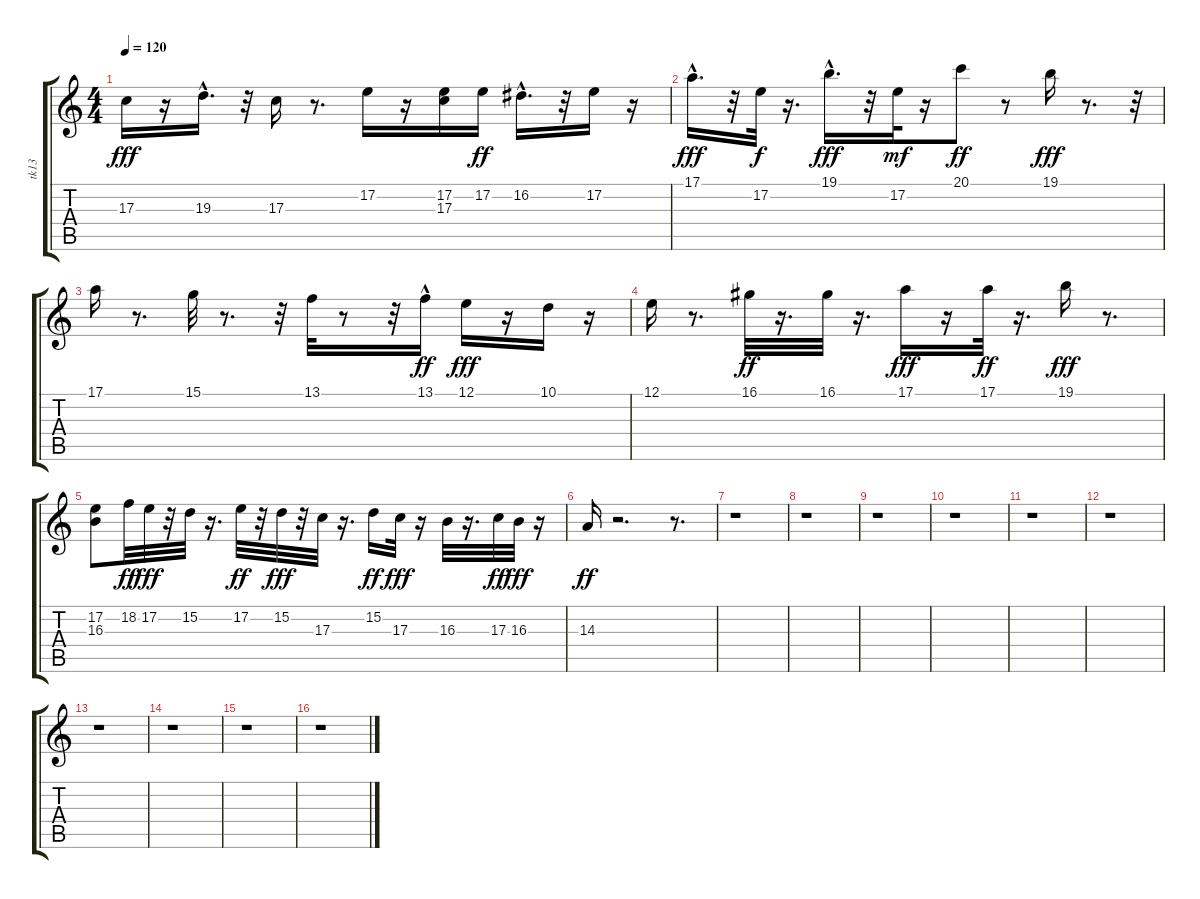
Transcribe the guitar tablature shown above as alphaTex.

\track ("tk13" "tk13") {instrument trumpet}
\staff {score tabs}
\tuning (E4 B3 G3 D3 A2 E2) {hide}
\ts (4 4)
\tempo 120
\clef g2
\ks c
17.3.16{dy fff} r.16 19.3{hac}.16{d} r.32 17.3.16 r.8{d} 17.2.16 r.16 (17.2 17.3).16 17.2.16{dy ff} 16.2{hac}.16{d} r.32 17.2.16 r.16 |
17.1{hac}.16{d dy fff} r.32 17.2.32{dy f} r.16{d} 19.1{hac}.16{d dy fff} r.32 17.2.32{dy mf} r.16 20.1.8{dy ff} r.8 19.1.16{dy fff} r.8{d} r.32 |
17.1.16 r.8{d} 15.1.32 r.8{d} r.32 13.1.32 r.8 r.32 13.1{hac}.16{dy ff} 12.1.16{dy fff} r.16 10.1.16 r.16 |
12.1.16 r.8{d} 16.1.32{dy ff} r.16{d} 16.1.32 r.16{d} 17.1.16{dy fff} r.16 17.1.32{dy ff} r.16{d} 19.1.16{dy fff} r.8{d} |
(17.2 16.3).8 18.2.32{dy ff} 17.2.32{dy fff} r.32 15.2.32 r.16{d} 17.2.32{dy ff} r.32 15.2.32{dy fff} r.32 17.3.32 r.16{d} 15.2.16{dy ff} 17.3.32{dy fff} r.16 16.3.32 r.16{d} 17.3.32{dy ff} 16.3.32{dy fff} r.16 |
14.3.16{dy ff} r.2{d} r.8{d} |
r.1 |
r.1 |
r.1 |
r.1 |
r.1 |
r.1 |
r.1 |
r.1 |
r.1 |
r.1
